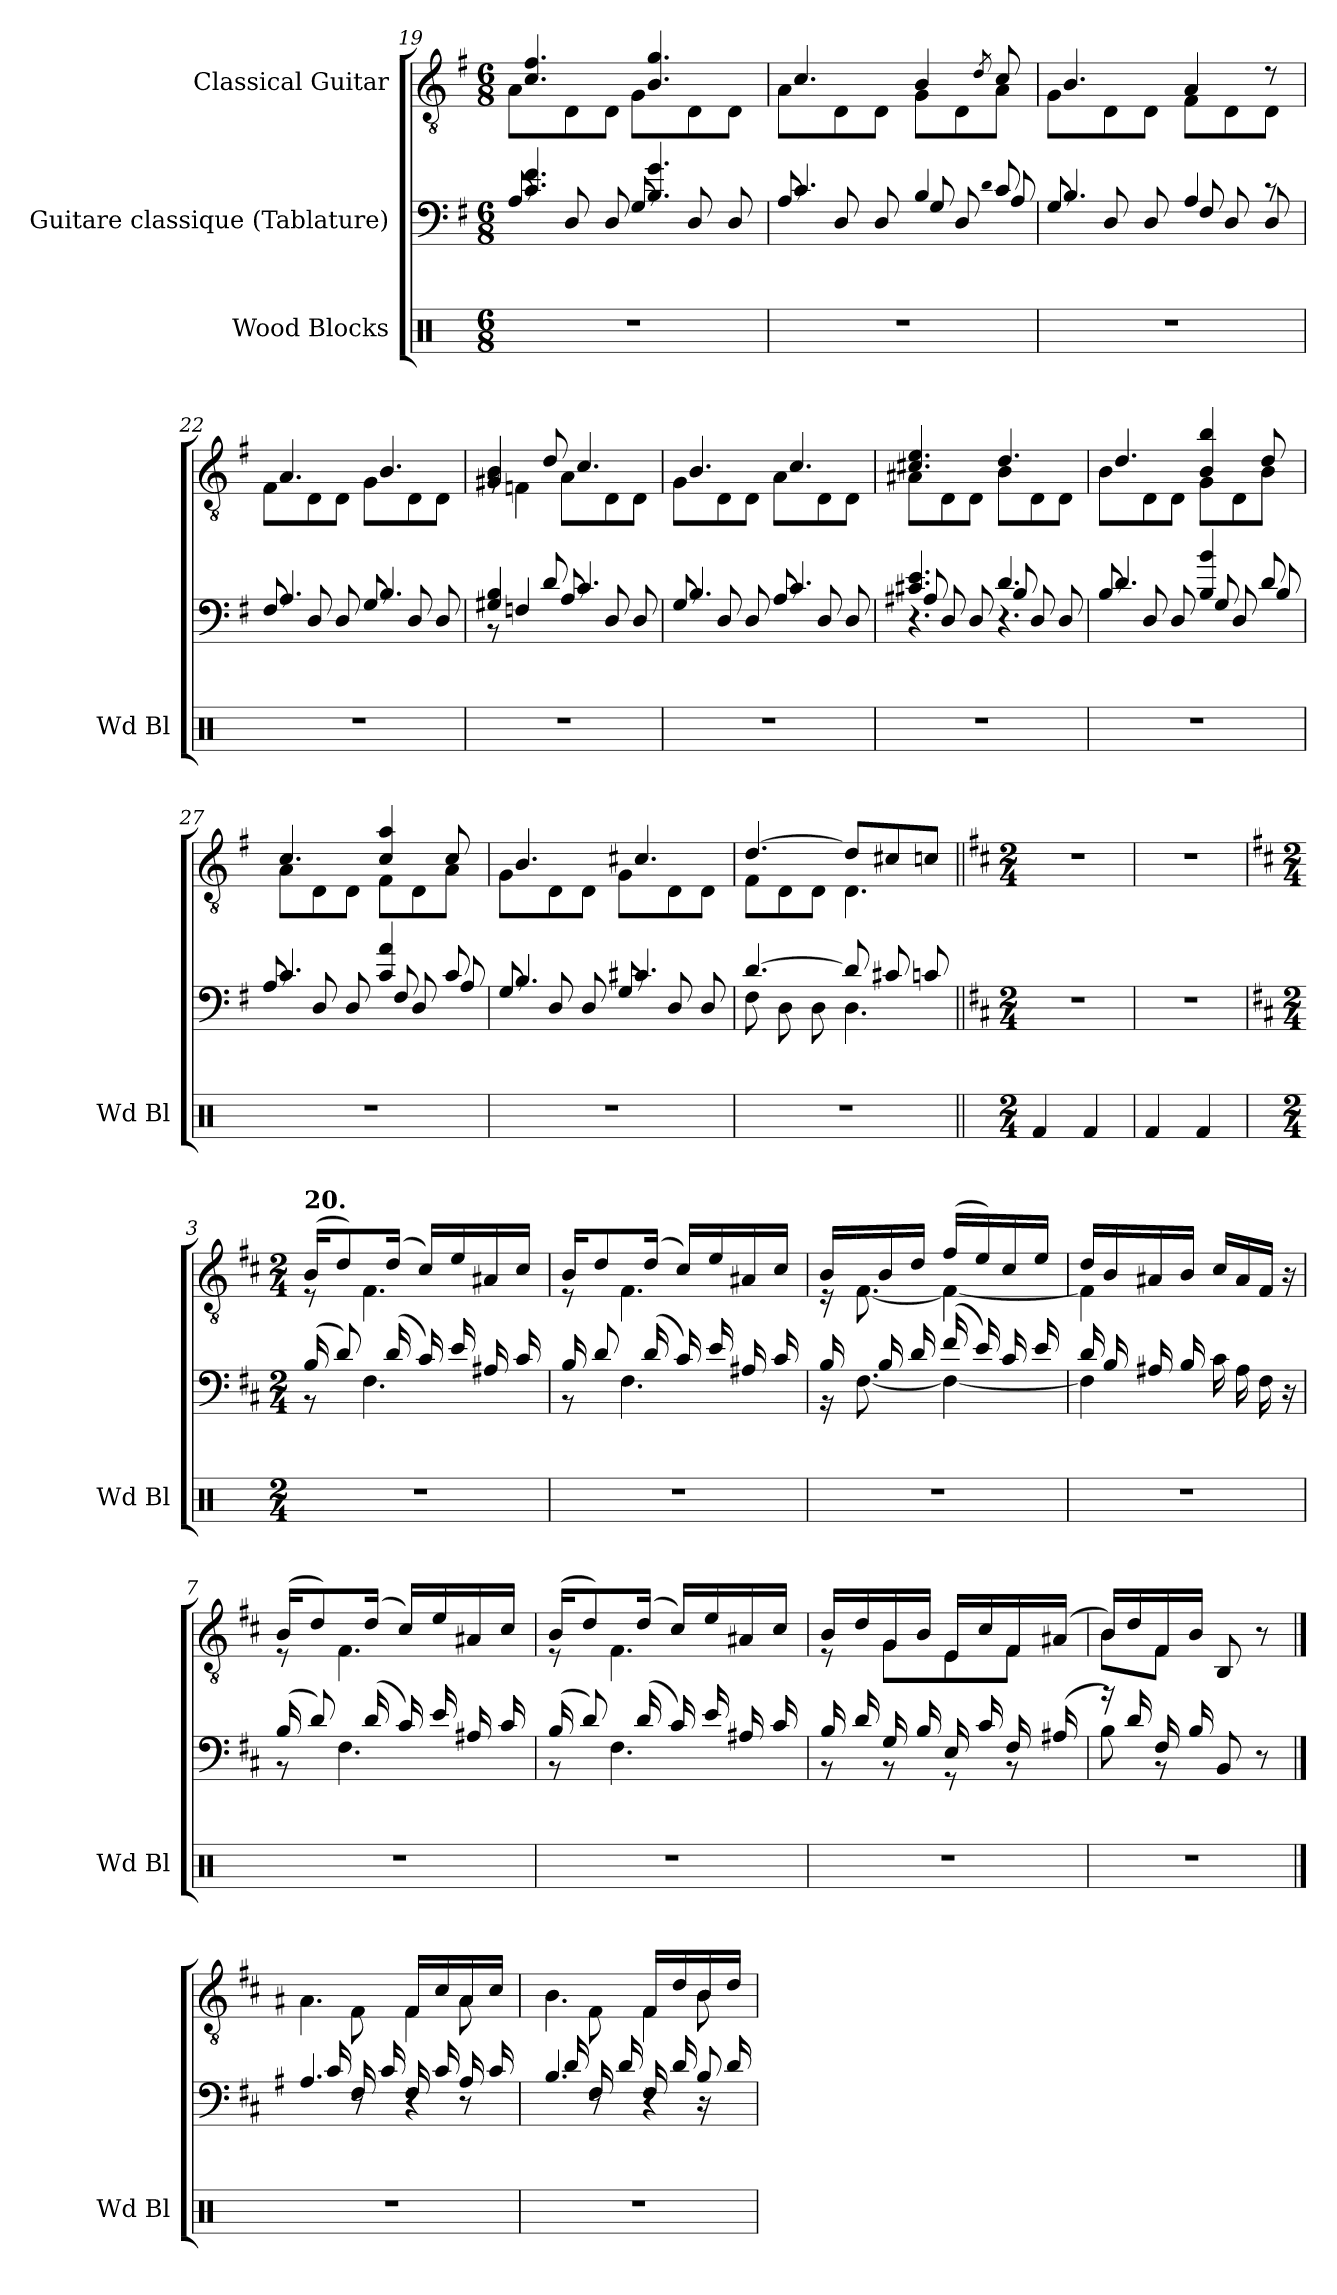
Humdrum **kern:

**kern	**kern	**kern
*part3	*part2	*part1
*staff3	*staff2	*staff1
*I"Wood Blocks	*I"Guitare classique (Tablature)	*I"Classical Guitar
*I'Wd Bl	*	*
*clefX	*	*clefGv2
*k[]	*k[f#]	*k[f#]
*M6/8	*M6/8	*M6/8
=19	=19	=19
*	*^	*^
*	*	*^	*	*^
2.r	4.c 4.f#	4.Ayy	8A<	4.c/ 4.f#/	4.A\yy	8A<\L
.	.	.	8D	.	.	8D\
.	.	.	8D	.	.	8D\J
.	4.B 4.g	4.Gyy	8G	4.B/ 4.g/	4.G\yy	8G\L
.	.	.	8D	.	.	8D\
.	.	.	8D	.	.	8D\J
!!LO:LB:g=z	!!	!!
=20	=20	=20	=20	=20	=20	=20
2.r	4.c	4.Ayy	8A	4.c/	4.A\yy	8A\L
.	.	.	8D	.	.	8D\
.	.	.	8D	.	.	8D\J
.	4B	8ryy	8G	4B/	8ryy	8G\L
.	.	4ryy	8D	.	4ryy	8D\
.	qd	.	.	8qd/	.	.
.	8c	.	8A	8c/	.	8A\J
=21	=21	=21	=21	=21	=21	=21
2.r	4.B	4.Gyy	8G	4.B/	4.G\yy	8G\L
.	.	.	8D	.	.	8D\
.	.	.	8D	.	.	8D\J
.	4A	4.ryy	8F#<	4A/	4.ryy	8F#<\L
.	.	.	8D	.	.	8D\
.	8r	.	8D	8r	.	8D\J
=22	=22	=22	=22	=22	=22	=22
2.r	4.A	4.F#yy	8F#	4.A/	4.F#\yy	8F#\L
.	.	.	8D	.	.	8D\
.	.	.	8D	.	.	8D\J
.	4.B	4.Gyy	8G	4.B/	4.G\yy	8G\L
.	.	.	8D	.	.	8D\
.	.	.	8D	.	.	8D\J
=23	=23	=23	=23	=23	=23	=23
2.r	4G#X 4B	4.ryy	8r	4G#X/ 4B/	4.ryy	8rG
.	.	.	4Fn	.	.	4Fn\
.	8d	.	.	8d/	.	.
.	4.c	4.Ayy	8A	4.c/	4.A\yy	8A\L
.	.	.	8D	.	.	8D\
.	.	.	8D	.	.	8D\J
=24	=24	=24	=24	=24	=24	=24
2.r	4.B	4.Gyy	8G	4.B/	4.G\yy	8G\L
.	.	.	8D	.	.	8D\
.	.	.	8D	.	.	8D\J
.	4.c	4.Ayy	8A	4.c/	4.A\yy	8A\L
.	.	.	8D	.	.	8D\
.	.	.	8D	.	.	8D\J
*	*	*	*	*	*v	*v
=25	=25	=25	=25	=25	=25
2.r	4.c#X 4.e	4.r	8A#X	4.c#X/ 4.e/	8A#X\L
.	.	.	8D	.	8D\
.	.	.	8D	.	8D\J
.	4.d	4.r	8B	4.d/	8B\L
.	.	.	8D	.	8D\
.	.	.	8D	.	8D\J
!!LO:LB:g=z
=26	=26	=26	=26	=26	=26
*	*	*	*	*	*^
2.r	4.d	4.Byy	8B	4.d/	4.B\yy	8B\L
.	.	.	8D	.	.	8D\
.	.	.	8D	.	.	8D\J
.	4B 4b	4.ryy	8G	4B/ 4b/	4.ryy	8G\L
.	.	.	8D	.	.	8D\
.	8d	.	8B	8d/	.	8B\J
*	*	*	*	*	*v	*v
=27	=27	=27	=27	=27	=27
2.r	4.c	4.Ayy	8A<	4.c/	8A<\L
.	.	.	8D<	.	8D<\
.	.	.	8D<	.	8D<\J
.	4c 4a	4.ryy	8F#<	4c/ 4a/	8F#<\L
.	.	.	8D<	.	8D<\
.	8c	.	8A<	8c/	8A<\J
=28	=28	=28	=28	=28	=28
*	*	*	*	*	*^
2.r	4.B	4.Gyy	8G	4.B/	4.G\yy	8G\L
.	.	.	8D	.	.	8D\
.	.	.	8D	.	.	8D\J
.	4.c#X	4.Gyy	8G	4.c#X/	4.G/yy	8G\L
.	.	.	8D	.	.	8D\
.	.	.	8D	.	.	8D\J
*	*	*v	*v	*	*	*
*	*	*	*	*v	*v
=29	=29	=29	=29	=29
2.r	[4.d	8F#<	[4.d/	8F#<\L
.	.	8D<	.	8D<\
.	.	8D	.	8D\J
.	8d]	4.D	8d/L]	4.D\
.	8c#X	.	8c#X/	.
.	8cn	.	8cn/J	.
*	*v	*v	*	*
*	*	*v	*v
!!LO:PB:g=z
=1||	=1||	=1||
*stria1	*stria6	*
*	*k[f#c#]	*k[f#c#]
*M2/4	*M2/4	*M2/4
*	*	*MM60
4Rf/	2r	2r
4Rf/	.	.
=2	=2	=2
4Rf/	2r	2r
4Rf/	.	.
=3	=3	=3
*	*k[f#c#]	*k[f#c#]
*M2/4	*M2/4	*M2/4
*	*	*MM60
*	*^	*^
!	!	!	!LO:TX:a:B:t=20.	!
2r	(>16B	8r	(<16B/KL	8r
.	8d)	.	8d/)	.
.	.	4.F#<	.	4.F#<\
.	(>16d	.	(<16d/Jk	.
.	16c#)	.	16c#/LL)	.
.	16e	.	16e/	.
.	16A#X	.	16A#X/	.
.	16c#	.	16c#/JJ	.
=4	=4	=4	=4	=4
2r	16B	8r	16B/KL	8r
.	8d	.	8d/	.
.	.	4.F#<	.	4.F#<\
.	(>16d	.	(<16d/Jk	.
.	16c#)	.	16c#/LL)	.
.	16e	.	16e/	.
.	16A#X	.	16A#X/	.
.	16c#	.	16c#/JJ	.
=5	=5	=5	=5	=5
2r	16B	16r	16B/LL	16r
.	16F#yy	[8.F#<	16F#/yy	[8.F#<\
.	16B	.	16B/	.
.	16d	.	16d/JJ	.
.	(>16f#	4F#_	(<16f#/LL	4F#\_
.	16e)	.	16e/)	.
.	16c#	.	16c#/	.
.	16e	.	16e/JJ	.
=6	=6	=6	=6	=6
2r	16d	4F#]	16d/LL	4F#\]
.	16B	.	16B/	.
.	16A#X	.	16A#X/	.
.	16B	.	16B/JJ	.
.	16c#	4ryy	16c#/LL	4ryy
.	16A#	.	16A#/	.
.	16F#	.	16F#/JJ	.
.	16r	.	16r	.
!!LO:LB:g=z	!!
=7	=7	=7	=7	=7
2r	(>16B	8r	(<16B/KL	8r
.	8d)	.	8d/)	.
.	.	4.F#	.	4.F#\
.	(>16d	.	(<16d/Jk	.
.	16c#)	.	16c#/LL)	.
.	16e	.	16e/	.
.	16A#X	.	16A#X/	.
.	16c#	.	16c#/JJ	.
=8	=8	=8	=8	=8
2r	(>16B	8r	(<16B/KL	8r
.	8d)	.	8d/)	.
.	.	4.F#	.	4.F#\
.	(>16d	.	(<16d/Jk	.
.	16c#)	.	16c#/LL)	.
.	16e	.	16e/	.
.	16A#X	.	16A#X/	.
.	16c#	.	16c#/JJ	.
=9	=9	=9	=9	=9
2r	16B	8r	16B/LL	8r
.	16d	.	16d/	.
.	16G	8r	16G/	8G\L
.	16B	.	16B/JJ	.
.	16E	8r	16E/LL	8E<\
.	16c#	.	16c#/	.
.	16F#	8r	16F#/	8F#<\J
.	(>16A#X	.	(<16A#X/JJ	.
=10	=10	=10	=10	=10
2r	16r)	8B	16B/LL)	8B\L
.	16d	.	16d/	.
.	16F#	8r	16F#/	8F#<\J
.	16B	.	16B/JJ	.
.	8BB<	4ryy	8BB</	4ryy
.	8r	.	8r	.
==11	==11	==11	==11	==11
*	*	*^	*	*^
2r	16A#Xyy	8ryy	4.A#	16A#X/LLyy	8ryy	4.A#\
.	16c#	.	.	16c#/	.	.
.	16F#	8r	.	16F#/	8F#\	.
.	16c#	.	.	16c#/JJ	.	.
.	16F#	4r	.	16F#/LL	4F#\	.
.	16c#	.	.	16c#/	.	.
.	16A#	.	8r	16A#/	.	8A#\
.	16c#	.	.	16c#/JJ	.	.
!!LO:LB:g=z	!!	!!
=12	=12	=12	=12	=12	=12	=12
2r	16Byy	8ryy	4.B	16B/LLyy	8ryy	4.B\
.	16d	.	.	16d/	.	.
.	16F#	8r	.	16F#/	8F#\	.
.	16d	.	.	16d/JJ	.	.
.	16F#	4r	.	16F#/LL	4F#\	.
.	16d	.	.	16d/	.	.
.	16r	.	8B	16B/	.	8B\
.	16d	.	.	16d/JJ	.	.
*	*v	*v	*v	*	*	*
*	*	*v	*v	*v
=	=	=
*-	*-	*-
